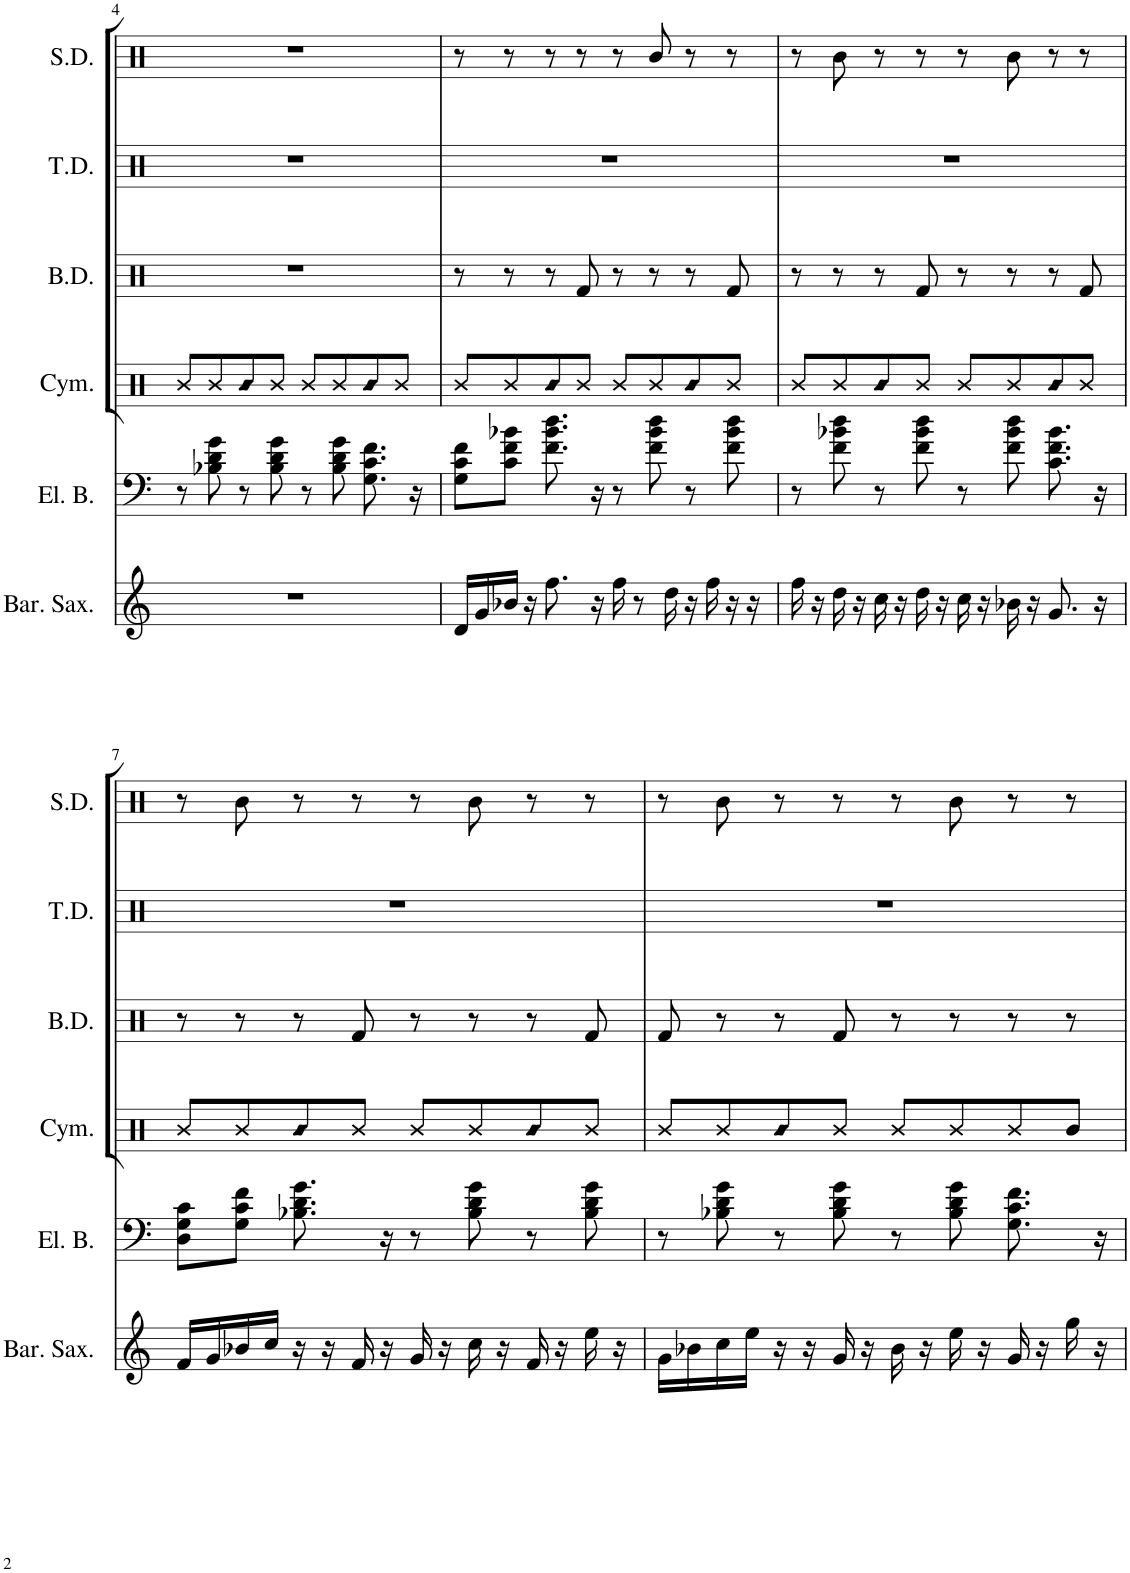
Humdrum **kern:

**kern	**kern	**kern	**kern	**kern	**kern
*part6	*part5	*part4	*part3	*part2	*part1
*staff6	*staff5	*staff4	*staff3	*staff2	*staff1
*I"Baritone Saxophone	*I"Electric Bass	*I"Cymbals	*I"Bass Drums	*I"Tenor Drums	*I"Snare Drum
*I'Bar. Sax.	*I'El. B.	*I'Cym.	*I'B.D.	*I'T.D.	*I'S.D.
!!LO:PB:g=z
*clefG2	*clefF4	*clefX	*clefX	*clefX	*clefX
*Trd12c21	*Trd7c12	*	*	*	*
*k[]	*k[]	*k[]	*k[]	*k[]	*k[]
*M4/4	*M4/4	*M4/4	*M4/4	*M4/4	*M4/4
=4	=4	=4	=4	=4	=4
1r	8r	8R/L	1r	1r	1r
.	8B-X\ 8d\ 8g\	8R/	.	.	.
!	!	!LO:N:head=diamond	!	!	!
.	8r	8R/	.	.	.
.	8B-\ 8d\ 8g\	8R/J	.	.	.
.	8r	8R/L	.	.	.
.	8B-\ 8d\ 8g\	8R/	.	.	.
!	!	!LO:N:head=diamond	!	!	!
.	8.G\ 8.c\ 8.f\	8R/	.	.	.
.	.	8R/J	.	.	.
.	16r	.	.	.	.
=5	=5	=5	=5	=5	=5
16d/LL	8G\ 8c\ 8f\L	8R/L	8r	1r	8r
16g/	.	.	.	.	.
16b-X/JJ	8c\ 8f\ 8b-X\J	8R/	8r	.	8r
16r	.	.	.	.	.
!	!	!LO:N:head=diamond	!	!	!
8.ff\	8.f\ 8.b-\ 8.dd\	8R/	8r	.	8r
.	.	8R/J	8Rf/	.	8r
16r	16r	.	.	.	.
16ff\	8r	8R/L	8r	.	8r
8r	.	.	.	.	.
.	8f\ 8b-\ 8dd\	8R/	8r	.	8R/
16dd\	.	.	.	.	.
!	!	!LO:N:head=diamond	!	!	!
16r	8r	8R/	8r	.	8r
16ff\	.	.	.	.	.
16r	8f\ 8b-\ 8dd\	8R/J	8Rf/	.	8r
16r	.	.	.	.	.
=6	=6	=6	=6	=6	=6
16ff\	8r	8R/L	8r	1r	8r
16r	.	.	.	.	.
16dd\	8f\ 8b-X\ 8dd\	8R/	8r	.	8R\
16r	.	.	.	.	.
!	!	!LO:N:head=diamond	!	!	!
16cc\	8r	8R/	8r	.	8r
16r	.	.	.	.	.
16dd\	8f\ 8b-\ 8dd\	8R/J	8Rf/	.	8r
16r	.	.	.	.	.
16cc\	8r	8R/L	8r	.	8r
16r	.	.	.	.	.
16b-X\	8f\ 8b-\ 8dd\	8R/	8r	.	8R\
16r	.	.	.	.	.
!	!	!LO:N:head=diamond	!	!	!
8.g/	8.c\ 8.f\ 8.b-\	8R/	8r	.	8r
.	.	8R/J	8Rf/	.	8r
16r	16r	.	.	.	.
!!LO:LB:g=z
=7	=7	=7	=7	=7	=7
16f/LL	8D\ 8G\ 8c\L	8R/L	8r	1r	8r
16g/	.	.	.	.	.
16b-X/	8G\ 8c\ 8f\J	8R/	8r	.	8R\
16cc/JJ	.	.	.	.	.
!	!	!LO:N:head=diamond	!	!	!
16r	8.B-X\ 8.d\ 8.g\	8R/	8r	.	8r
16r	.	.	.	.	.
16f/	.	8R/J	8Rf/	.	8r
16r	16r	.	.	.	.
16g/	8r	8R/L	8r	.	8r
16r	.	.	.	.	.
16cc\	8B-\ 8d\ 8g\	8R/	8r	.	8R\
16r	.	.	.	.	.
!	!	!LO:N:head=diamond	!	!	!
16f/	8r	8R/	8r	.	8r
16r	.	.	.	.	.
16ee\	8B-\ 8d\ 8g\	8R/J	8Rf/	.	8r
16r	.	.	.	.	.
=8	=8	=8	=8	=8	=8
16g\LL	8r	8R/L	8Rf/	1r	8r
16b-X\	.	.	.	.	.
16cc\	8B-X\ 8d\ 8g\	8R/	8r	.	8R\
16ee\JJ	.	.	.	.	.
!	!	!LO:N:head=diamond	!	!	!
16r	8r	8R/	8r	.	8r
16r	.	.	.	.	.
16g/	8B-\ 8d\ 8g\	8R/J	8Rf/	.	8r
16r	.	.	.	.	.
16b-\	8r	8R/L	8r	.	8r
16r	.	.	.	.	.
16ee\	8B-\ 8d\ 8g\	8R/	8r	.	8R\
16r	.	.	.	.	.
16g/	8.G\ 8.c\ 8.f\	8R/	8r	.	8r
16r	.	.	.	.	.
16gg\	.	8R/J	8r	.	8r
16r	16r	.	.	.	.
=	=	=	=	=	=
*-	*-	*-	*-	*-	*-
